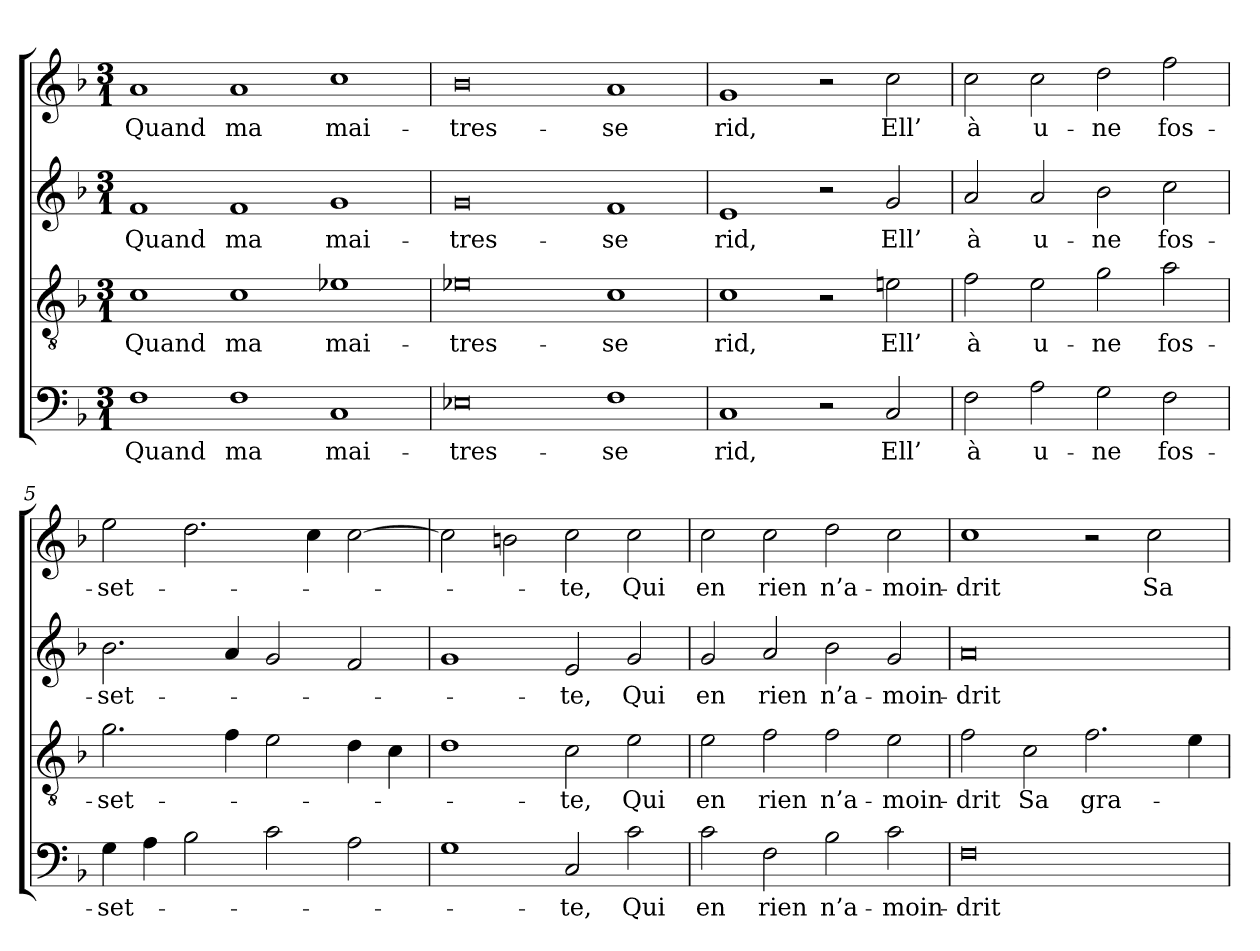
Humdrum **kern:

**kern	**text	**kern	**text	**kern	**text	**kern	**text
*part4	*part4	*part3	*part3	*part2	*part2	*part1	*part1
*staff4	*staff4	*staff3	*staff3	*staff2	*staff2	*staff1	*staff1
*clefF4	*	*clefGv2	*	*clefG2	*	*clefG2	*
*k[b-]	*	*k[b-]	*	*k[b-]	*	*k[b-]	*
*M3/1	*	*M3/1	*	*M3/1	*	*M3/1	*
=1	=1	=1	=1	=1	=1	=1	=1
1F	Quand	1c	Quand	1f	Quand	1a	Quand
1F	ma	1c	ma	1f	ma	1a	ma
1C	mai-	1e-X	mai-	1g	mai-	1cc	mai-
=2	=2	=2	=2	=2	=2	=2	=2
0E-X	-tres-	0e-X	-tres-	0g	-tres-	0b-	-tres-
1F	-se	1c	-se	1f	-se	1a	-se
=3	=3	=3	=3	=3	=3	=3	=3
1C	rid,	1c	rid,	1e	rid,	1g	rid,
2r	.	2r	.	2r	.	2r	.
2C	Ell’	2en	Ell’	2g	Ell’	2cc	Ell’
=4	=4	=4	=4	=4	=4	=4	=4
2F	à	2f	à	2a	à	2cc	à
2A	u-	2e	u-	2a	u-	2cc	u-
2G	-ne	2g	-ne	2b-	-ne	2dd	-ne
2F	fos-	2a	fos-	2cc	fos-	2ff	fos-
!!LO:LB:g=z
=5	=5	=5	=5	=5	=5	=5	=5
4G	-set-	2.g	-set-	2.b-	-set-	2ee	-set-
4A	.	.	.	.	.	.	.
2B-	.	.	.	.	.	2.dd	.
.	.	4f	.	4a	.	.	.
2c	.	2e	.	2g	.	.	.
.	.	.	.	.	.	4cc	.
2A	.	4d	.	2f	.	[2cc	.
.	.	4c	.	.	.	.	.
=6	=6	=6	=6	=6	=6	=6	=6
1G	.	1d	.	1g	.	2cc]	.
.	.	.	.	.	.	2bn	.
2C	-te,	2c	-te,	2e	-te,	2cc	-te,
2c	Qui	2e	Qui	2g	Qui	2cc	Qui
=7	=7	=7	=7	=7	=7	=7	=7
2c	en	2e	en	2g	en	2cc	en
2F	rien	2f	rien	2a	rien	2cc	rien
2B-	n’a-	2f	n’a-	2b-	n’a-	2dd	n’a-
2c	-moin-	2e	-moin-	2g	-moin-	2cc	-moin-
=8	=8	=8	=8	=8	=8	=8	=8
0F	-drit	2f	-drit	0a	-drit	1cc	-drit
.	.	2c	Sa	.	.	.	.
.	.	2.f	gra-	.	.	2r	.
.	.	.	.	.	.	2cc	Sa
.	.	4e	.	.	.	.	.
=	=	=	=	=	=	=	=
*-	*-	*-	*-	*-	*-	*-	*-
